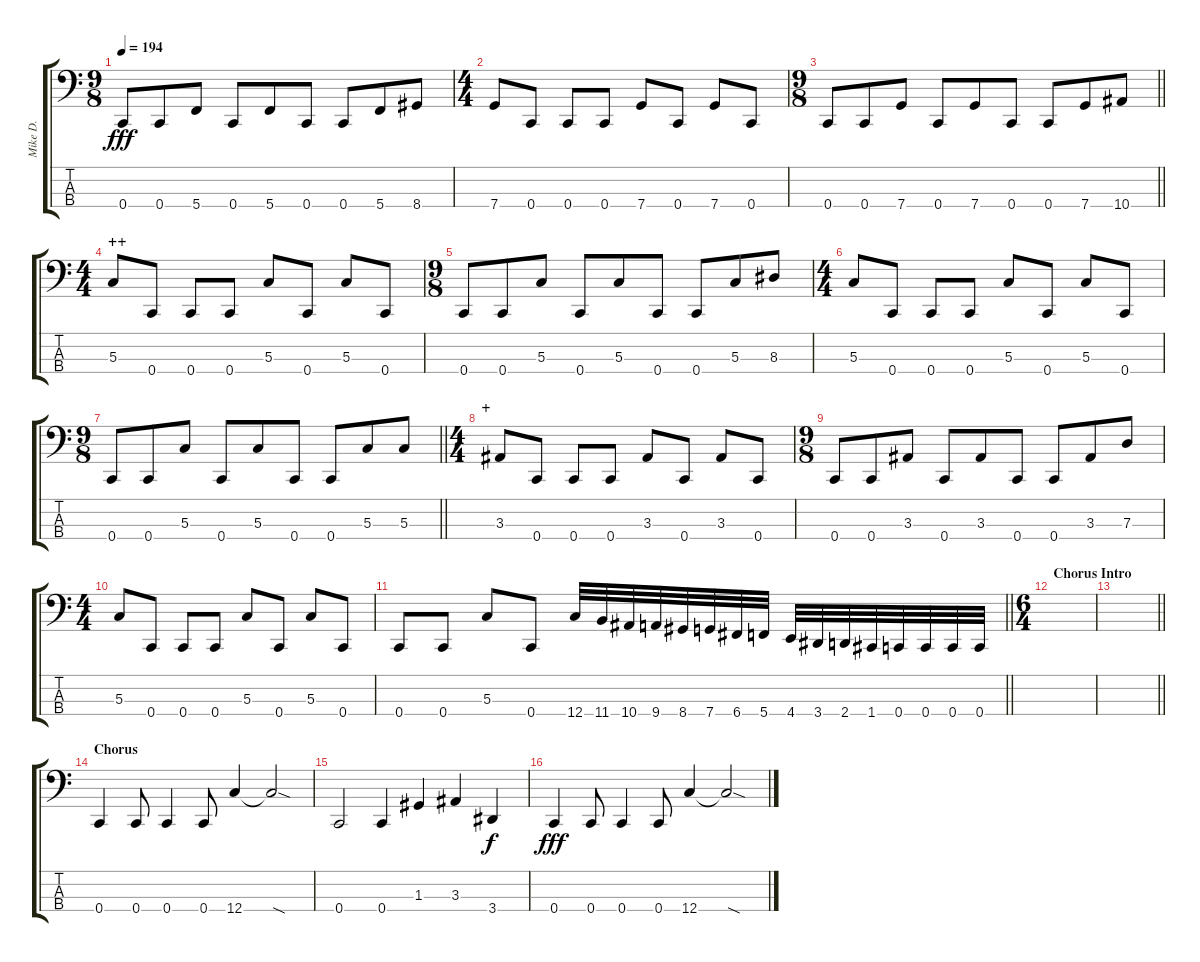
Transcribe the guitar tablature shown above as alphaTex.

\track ("Mike D." "Mike D.") {instrument electricbassfinger}
\staff {score tabs}
\tuning (F2 C2 G1 C1) {hide}
\ts (9 8)
\tempo 194
\clef f4
\ks c
0.4.8{dy fff} 0.4.8 5.4.8 0.4.8 5.4.8 0.4.8 0.4.8 5.4.8 8.4.8 |
\ts (4 4)
7.4.8 0.4.8 0.4.8 0.4.8 7.4.8 0.4.8 7.4.8 0.4.8 |
\ts (9 8)
\barLineRight lightlight
0.4.8 0.4.8 7.4.8 0.4.8 7.4.8 0.4.8 0.4.8 7.4.8 10.4.8 |
\ts (4 4)
\section ("" "++")
5.3.8 0.4.8 0.4.8 0.4.8 5.3.8 0.4.8 5.3.8 0.4.8 |
\ts (9 8)
0.4.8 0.4.8 5.3.8 0.4.8 5.3.8 0.4.8 0.4.8 5.3.8 8.3.8 |
\ts (4 4)
5.3.8 0.4.8 0.4.8 0.4.8 5.3.8 0.4.8 5.3.8 0.4.8 |
\ts (9 8)
\barLineRight lightlight
0.4.8 0.4.8 5.3.8 0.4.8 5.3.8 0.4.8 0.4.8 5.3.8 5.3.8 |
\ts (4 4)
\section ("" "+")
3.3.8 0.4.8 0.4.8 0.4.8 3.3.8 0.4.8 3.3.8 0.4.8 |
\ts (9 8)
0.4.8 0.4.8 3.3.8 0.4.8 3.3.8 0.4.8 0.4.8 3.3.8 7.3.8 |
\ts (4 4)
5.3.8 0.4.8 0.4.8 0.4.8 5.3.8 0.4.8 5.3.8 0.4.8 |
\barLineRight lightlight
0.4.8 0.4.8 5.3.8 0.4.8 12.4.32 11.4.32 10.4.32 9.4.32 8.4.32 7.4.32 6.4.32 5.4.32 4.4.32 3.4.32 2.4.32 1.4.32 0.4.32 0.4.32 0.4.32 0.4.32 |
\ts (6 4)
\section ("" "Chorus Intro")
|
\barLineRight lightlight
|
\section ("" "Chorus")
0.4.4 0.4.8 0.4.4 0.4.8 12.4.4 12.4{sod t}.2 |
0.4.2 0.4.4 1.3.4 3.3.4 3.4.4{dy f} |
0.4.4{dy fff} 0.4.8 0.4.4 0.4.8 12.4.4 12.4{sod t}.2
